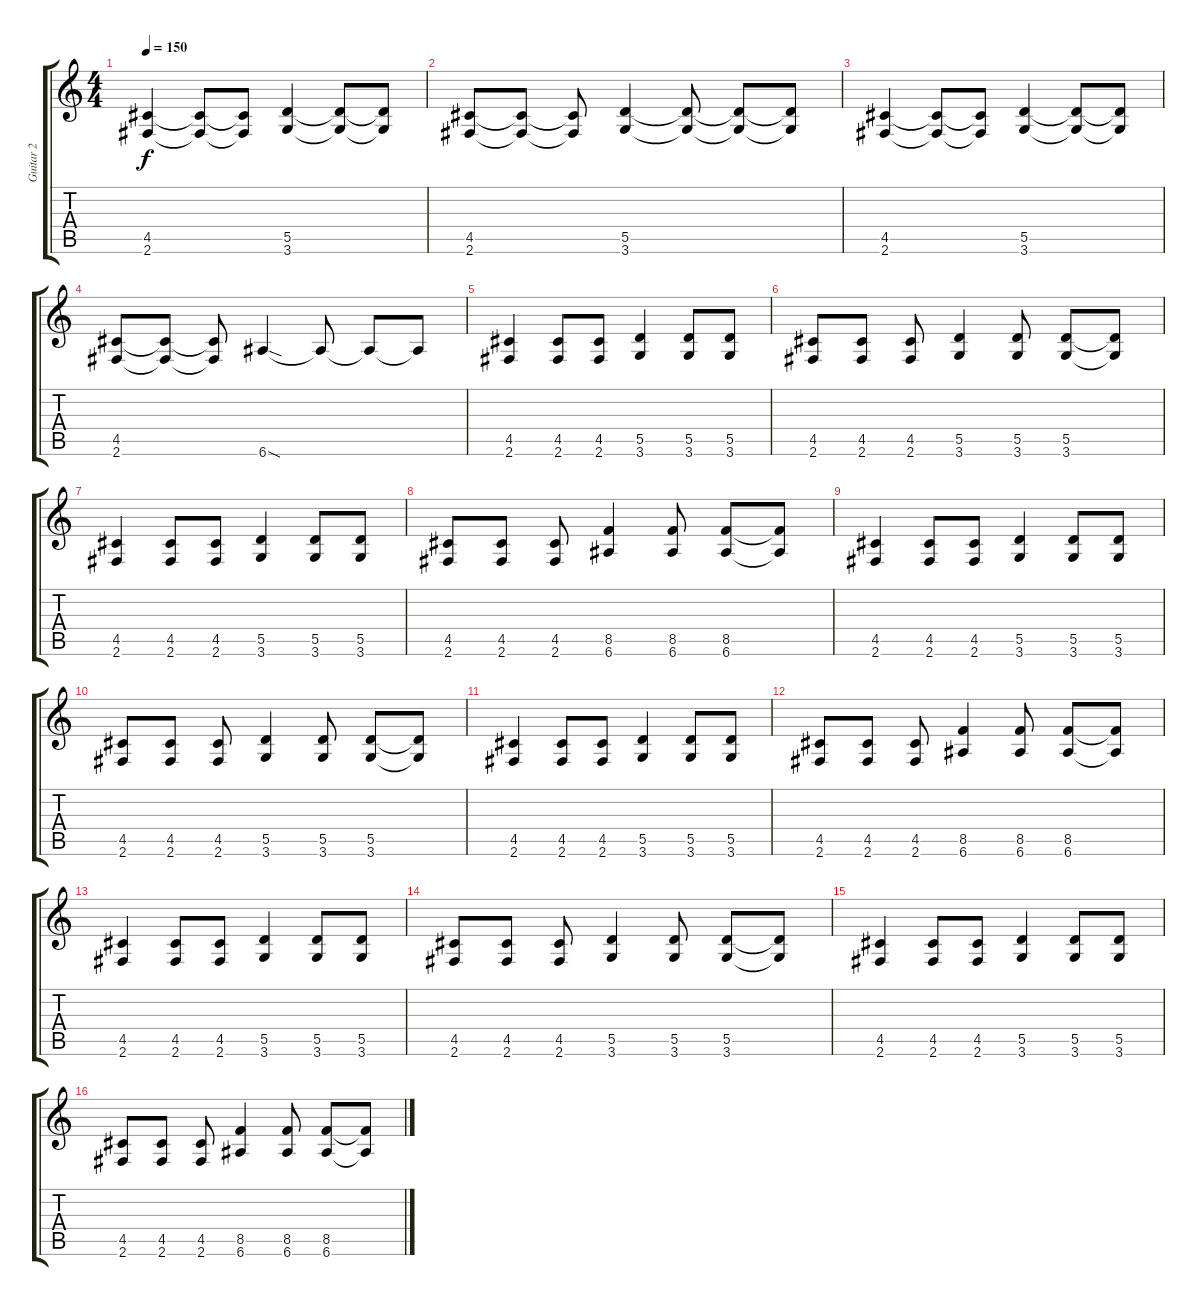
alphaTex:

\track ("Guitar 2" "Guitar 2") {instrument distortionguitar}
\staff {score tabs}
\tuning (E4 B3 G3 D3 A2 E2) {hide}
\ts (4 4)
\tempo 150
\clef g2
\ks c
(4.5 2.6).4{dy f} (4.5{t} 2.6{t}).8 (4.5{t} 2.6{t}).8 (5.5 3.6).4 (5.5{t} 3.6{t}).8 (5.5{t} 3.6{t}).8 |
(4.5 2.6).8 (4.5{t} 2.6{t}).8 (4.5{t} 2.6{t}).8 (5.5 3.6).4 (5.5{t} 3.6{t}).8 (5.5{t} 3.6{t}).8 (5.5{t} 3.6{t}).8 |
(4.5 2.6).4 (4.5{t} 2.6{t}).8 (4.5{t} 2.6{t}).8 (5.5 3.6).4 (5.5{t} 3.6{t}).8 (5.5{t} 3.6{t}).8 |
(4.5 2.6).8 (4.5{t} 2.6{t}).8 (4.5{t} 2.6{t}).8 6.6{sod}.4 6.6{t}.8 6.6{t}.8 6.6{t}.8 |
(4.5 2.6).4 (4.5 2.6).8 (4.5 2.6).8 (5.5 3.6).4 (5.5 3.6).8 (5.5 3.6).8 |
(4.5 2.6).8 (4.5 2.6).8 (4.5 2.6).8 (5.5 3.6).4 (5.5 3.6).8 (5.5 3.6).8 (5.5{t} 3.6{t}).8 |
(4.5 2.6).4 (4.5 2.6).8 (4.5 2.6).8 (5.5 3.6).4 (5.5 3.6).8 (5.5 3.6).8 |
(4.5 2.6).8 (4.5 2.6).8 (4.5 2.6).8 (8.5 6.6).4 (8.5 6.6).8 (8.5 6.6).8 (8.5{t} 6.6{t}).8 |
(4.5 2.6).4 (4.5 2.6).8 (4.5 2.6).8 (5.5 3.6).4 (5.5 3.6).8 (5.5 3.6).8 |
(4.5 2.6).8 (4.5 2.6).8 (4.5 2.6).8 (5.5 3.6).4 (5.5 3.6).8 (5.5 3.6).8 (5.5{t} 3.6{t}).8 |
(4.5 2.6).4 (4.5 2.6).8 (4.5 2.6).8 (5.5 3.6).4 (5.5 3.6).8 (5.5 3.6).8 |
(4.5 2.6).8 (4.5 2.6).8 (4.5 2.6).8 (8.5 6.6).4 (8.5 6.6).8 (8.5 6.6).8 (8.5{t} 6.6{t}).8 |
(4.5 2.6).4 (4.5 2.6).8 (4.5 2.6).8 (5.5 3.6).4 (5.5 3.6).8 (5.5 3.6).8 |
(4.5 2.6).8 (4.5 2.6).8 (4.5 2.6).8 (5.5 3.6).4 (5.5 3.6).8 (5.5 3.6).8 (5.5{t} 3.6{t}).8 |
(4.5 2.6).4 (4.5 2.6).8 (4.5 2.6).8 (5.5 3.6).4 (5.5 3.6).8 (5.5 3.6).8 |
(4.5 2.6).8 (4.5 2.6).8 (4.5 2.6).8 (8.5 6.6).4 (8.5 6.6).8 (8.5 6.6).8 (8.5{t} 6.6{t}).8
